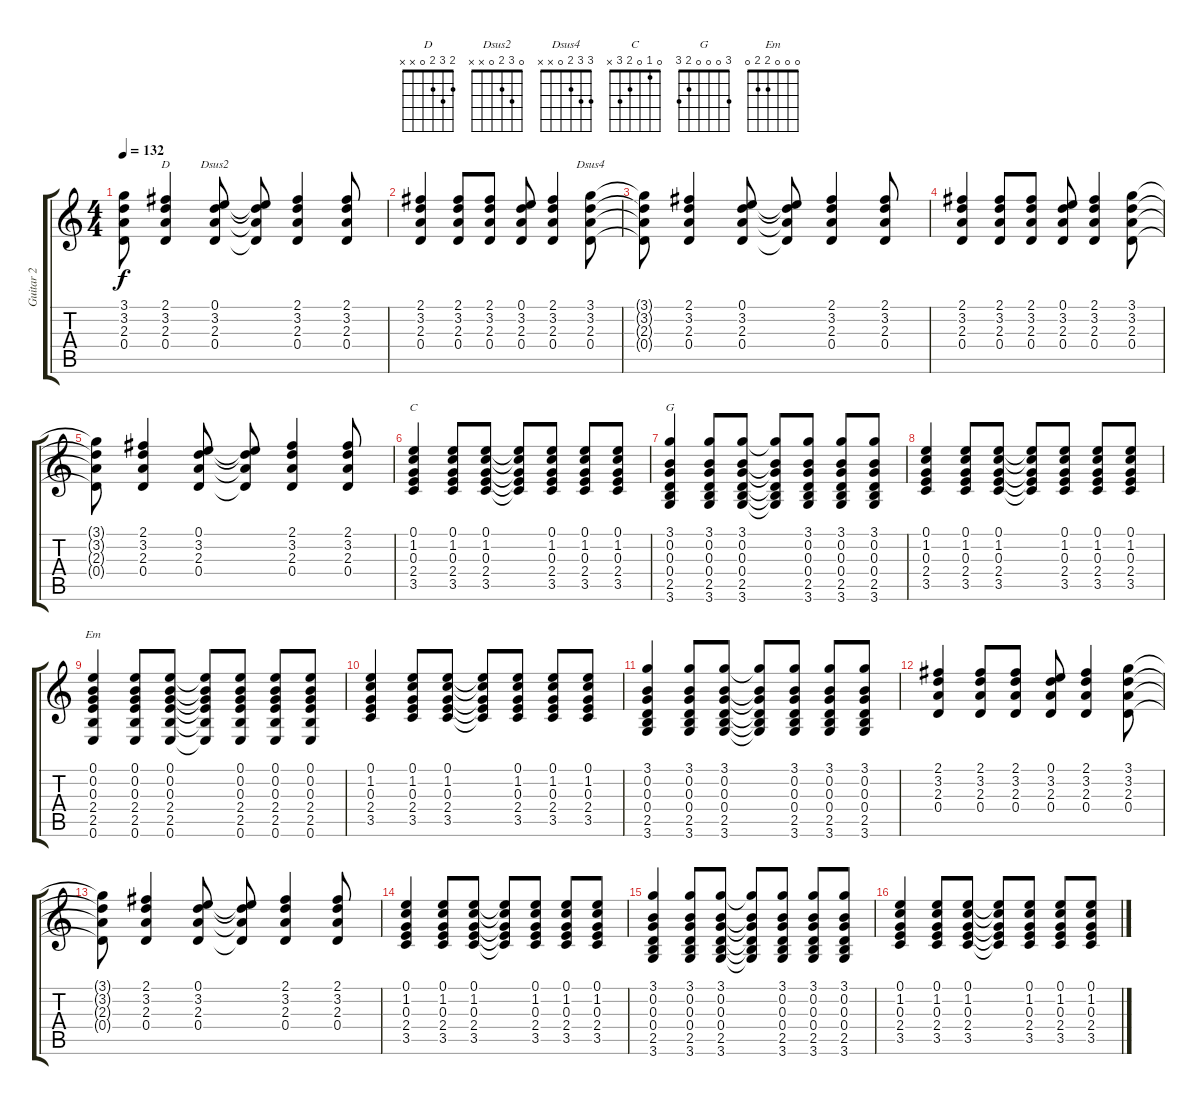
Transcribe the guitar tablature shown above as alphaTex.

\track ("Guitar 2" "Guitar 2") {instrument electricguitarjazz}
\staff {score tabs}
\tuning (E4 B3 G3 D3 A2 E2) {hide}
\chord ("D" 2 3 2 0 x x)
\chord ("Dsus2" 0 3 2 0 x x)
\chord ("Dsus4" 3 3 2 0 x x)
\chord ("C" 0 1 0 2 3 x)
\chord ("G" 3 0 0 0 2 3)
\chord ("Em" 0 0 0 2 2 0)
\ts (4 4)
\tempo 132
\clef g2
\ks c
(3.1{t} 3.2{t} 2.3{t} 0.4{t}).8{dy f} (2.1 3.2 2.3 0.4).4{ch "D"} (0.1 3.2 2.3 0.4).8{ch "Dsus2"} (0.1{t} 3.2{t} 2.3{t} 0.4{t}).8 (2.1 3.2 2.3 0.4).4 (2.1 3.2 2.3 0.4).8 |
(2.1 3.2 2.3 0.4).4 (2.1 3.2 2.3 0.4).8 (2.1 3.2 2.3 0.4).8 (0.1 3.2 2.3 0.4).8 (2.1 3.2 2.3 0.4).4 (3.1 3.2 2.3 0.4).8{ch "Dsus4"} |
(3.1{t} 3.2{t} 2.3{t} 0.4{t}).8 (2.1 3.2 2.3 0.4).4 (0.1 3.2 2.3 0.4).8 (0.1{t} 3.2{t} 2.3{t} 0.4{t}).8 (2.1 3.2 2.3 0.4).4 (2.1 3.2 2.3 0.4).8 |
(2.1 3.2 2.3 0.4).4 (2.1 3.2 2.3 0.4).8 (2.1 3.2 2.3 0.4).8 (0.1 3.2 2.3 0.4).8 (2.1 3.2 2.3 0.4).4 (3.1 3.2 2.3 0.4).8 |
(3.1{t} 3.2{t} 2.3{t} 0.4{t}).8 (2.1 3.2 2.3 0.4).4 (0.1 3.2 2.3 0.4).8 (0.1{t} 3.2{t} 2.3{t} 0.4{t}).8 (2.1 3.2 2.3 0.4).4 (2.1 3.2 2.3 0.4).8 |
(0.1 1.2 0.3 2.4 3.5).4{ch "C"} (0.1 1.2 0.3 2.4 3.5).8 (0.1 1.2 0.3 2.4 3.5).8 (0.1{t} 1.2{t} 0.3{t} 2.4{t} 3.5{t}).8 (0.1 1.2 0.3 2.4 3.5).8 (0.1 1.2 0.3 2.4 3.5).8 (0.1 1.2 0.3 2.4 3.5).8 |
(3.1 0.2 0.3 0.4 2.5 3.6).4{ch "G"} (3.1 0.2 0.3 0.4 2.5 3.6).8 (3.1 0.2 0.3 0.4 2.5 3.6).8 (3.1{t} 0.2{t} 0.3{t} 0.4{t} 2.5{t} 3.6{t}).8 (3.1 0.2 0.3 0.4 2.5 3.6).8 (3.1 0.2 0.3 0.4 2.5 3.6).8 (3.1 0.2 0.3 0.4 2.5 3.6).8 |
(0.1 1.2 0.3 2.4 3.5).4 (0.1 1.2 0.3 2.4 3.5).8 (0.1 1.2 0.3 2.4 3.5).8 (0.1{t} 1.2{t} 0.3{t} 2.4{t} 3.5{t}).8 (0.1 1.2 0.3 2.4 3.5).8 (0.1 1.2 0.3 2.4 3.5).8 (0.1 1.2 0.3 2.4 3.5).8 |
(0.1 0.2 0.3 2.4 2.5 0.6).4{ch "Em"} (0.1 0.2 0.3 2.4 2.5 0.6).8 (0.1 0.2 0.3 2.4 2.5 0.6).8 (0.1{t} 0.2{t} 0.3{t} 2.4{t} 2.5{t} 0.6{t}).8 (0.1 0.2 0.3 2.4 2.5 0.6).8 (0.1 0.2 0.3 2.4 2.5 0.6).8 (0.1 0.2 0.3 2.4 2.5 0.6).8 |
(0.1 1.2 0.3 2.4 3.5).4 (0.1 1.2 0.3 2.4 3.5).8 (0.1 1.2 0.3 2.4 3.5).8 (0.1{t} 1.2{t} 0.3{t} 2.4{t} 3.5{t}).8 (0.1 1.2 0.3 2.4 3.5).8 (0.1 1.2 0.3 2.4 3.5).8 (0.1 1.2 0.3 2.4 3.5).8 |
(3.1 0.2 0.3 0.4 2.5 3.6).4 (3.1 0.2 0.3 0.4 2.5 3.6).8 (3.1 0.2 0.3 0.4 2.5 3.6).8 (3.1{t} 0.2{t} 0.3{t} 0.4{t} 2.5{t} 3.6{t}).8 (3.1 0.2 0.3 0.4 2.5 3.6).8 (3.1 0.2 0.3 0.4 2.5 3.6).8 (3.1 0.2 0.3 0.4 2.5 3.6).8 |
(2.1 3.2 2.3 0.4).4 (2.1 3.2 2.3 0.4).8 (2.1 3.2 2.3 0.4).8 (0.1 3.2 2.3 0.4).8 (2.1 3.2 2.3 0.4).4 (3.1 3.2 2.3 0.4).8 |
(3.1{t} 3.2{t} 2.3{t} 0.4{t}).8 (2.1 3.2 2.3 0.4).4 (0.1 3.2 2.3 0.4).8 (0.1{t} 3.2{t} 2.3{t} 0.4{t}).8 (2.1 3.2 2.3 0.4).4 (2.1 3.2 2.3 0.4).8 |
(0.1 1.2 0.3 2.4 3.5).4 (0.1 1.2 0.3 2.4 3.5).8 (0.1 1.2 0.3 2.4 3.5).8 (0.1{t} 1.2{t} 0.3{t} 2.4{t} 3.5{t}).8 (0.1 1.2 0.3 2.4 3.5).8 (0.1 1.2 0.3 2.4 3.5).8 (0.1 1.2 0.3 2.4 3.5).8 |
(3.1 0.2 0.3 0.4 2.5 3.6).4 (3.1 0.2 0.3 0.4 2.5 3.6).8 (3.1 0.2 0.3 0.4 2.5 3.6).8 (3.1{t} 0.2{t} 0.3{t} 0.4{t} 2.5{t} 3.6{t}).8 (3.1 0.2 0.3 0.4 2.5 3.6).8 (3.1 0.2 0.3 0.4 2.5 3.6).8 (3.1 0.2 0.3 0.4 2.5 3.6).8 |
(0.1 1.2 0.3 2.4 3.5).4 (0.1 1.2 0.3 2.4 3.5).8 (0.1 1.2 0.3 2.4 3.5).8 (0.1{t} 1.2{t} 0.3{t} 2.4{t} 3.5{t}).8 (0.1 1.2 0.3 2.4 3.5).8 (0.1 1.2 0.3 2.4 3.5).8 (0.1 1.2 0.3 2.4 3.5).8
